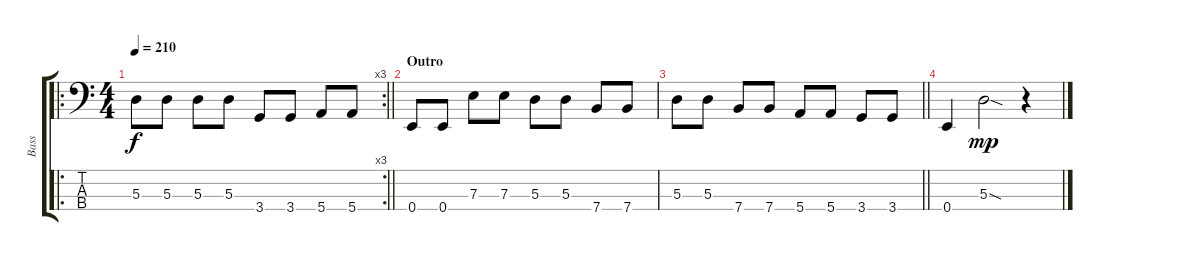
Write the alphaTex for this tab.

\track ("Bass" "Bass") {instrument electricbassfinger}
\staff {score tabs}
\tuning (G2 D2 A1 E1) {hide}
\ro
\rc 3
\ts (4 4)
\tempo 210
\clef f4
\barLineRight lightlight
\ks c
5.3.8{dy f} 5.3.8 5.3.8 5.3.8 3.4.8 3.4.8 5.4.8 5.4.8 |
\section ("" "Outro")
0.4.8 0.4.8 7.3.8 7.3.8 5.3.8 5.3.8 7.4.8 7.4.8 |
\barLineRight lightlight
5.3.8 5.3.8 7.4.8 7.4.8 5.4.8 5.4.8 3.4.8 3.4.8 |
0.4.4 5.3{sod}.2{dy mp} r.4
